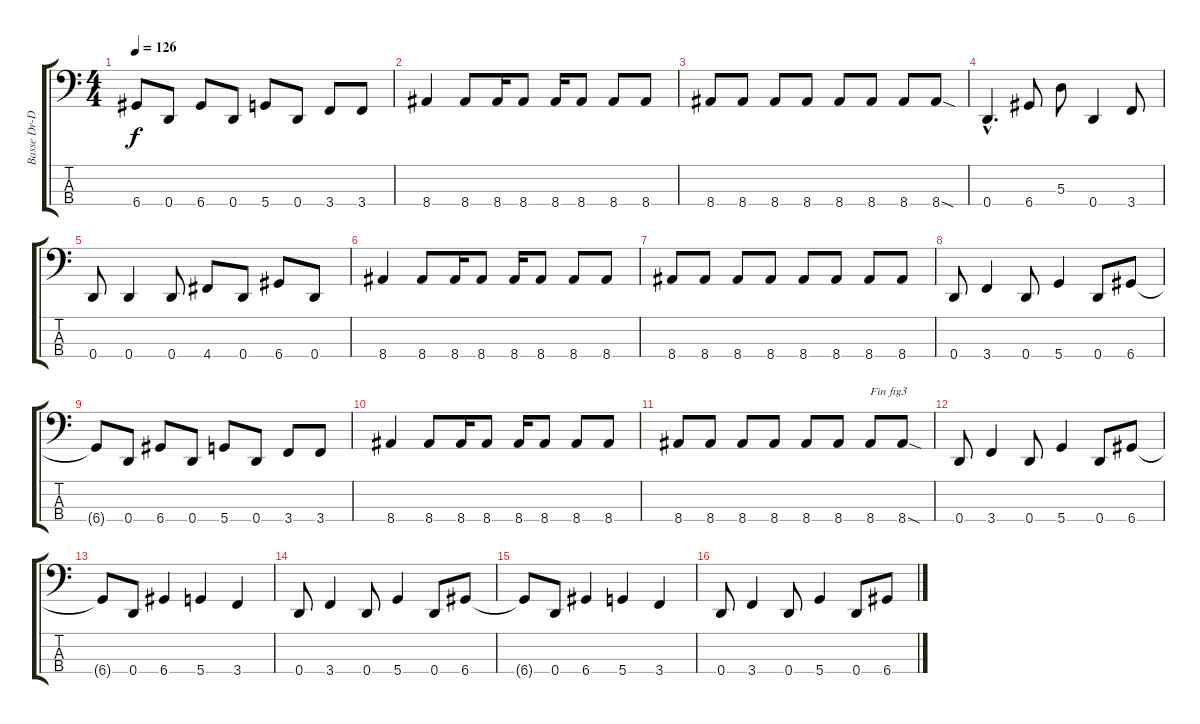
\track ("Basse Dr-D" "Basse Dr-D") {instrument electricbasspick}
\staff {score tabs}
\tuning (G2 D2 A1 D1) {hide}
\ts (4 4)
\tempo 126
\clef f4
\ks c
6.4{t}.8{dy f} 0.4.8 6.4.8 0.4.8 5.4.8 0.4.8 3.4.8 3.4.8 |
8.4.4 8.4.8 8.4.16 8.4.8 8.4.16 8.4.8 8.4.8 8.4.8 |
8.4.8 8.4.8 8.4.8 8.4.8 8.4.8 8.4.8 8.4.8 8.4{sod}.8 |
0.4{hac}.4{d} 6.4.8 5.3.8 0.4.4 3.4.8 |
0.4.8 0.4.4 0.4.8 4.4.8 0.4.8 6.4.8 0.4.8 |
8.4.4 8.4.8 8.4.16 8.4.8 8.4.16 8.4.8 8.4.8 8.4.8 |
8.4.8 8.4.8 8.4.8 8.4.8 8.4.8 8.4.8 8.4.8 8.4.8 |
0.4.8 3.4.4 0.4.8 5.4.4 0.4.8 6.4.8 |
6.4{t}.8 0.4.8 6.4.8 0.4.8 5.4.8 0.4.8 3.4.8 3.4.8 |
8.4.4 8.4.8 8.4.16 8.4.8 8.4.16 8.4.8 8.4.8 8.4.8 |
8.4.8 8.4.8 8.4.8 8.4.8 8.4.8 8.4.8 8.4.8{txt "Fin fig3"} 8.4{sod}.8 |
0.4.8 3.4.4 0.4.8 5.4.4 0.4.8 6.4.8 |
6.4{t}.8 0.4.8 6.4.4 5.4.4 3.4.4 |
0.4.8 3.4.4 0.4.8 5.4.4 0.4.8 6.4.8 |
6.4{t}.8 0.4.8 6.4.4 5.4.4 3.4.4 |
0.4.8 3.4.4 0.4.8 5.4.4 0.4.8 6.4.8
